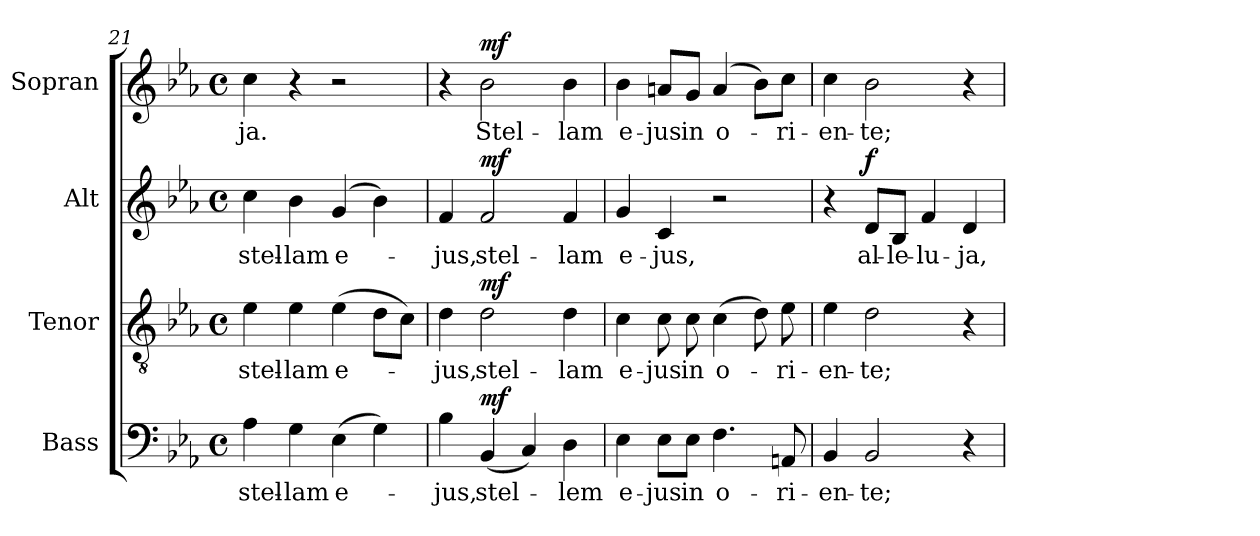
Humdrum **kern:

**kern	**text	**dynam	**kern	**text	**dynam	**kern	**text	**dynam	**kern	**text	**dynam
*part4	*part4	*part4	*part3	*part3	*part3	*part2	*part2	*part2	*part1	*part1	*part1
*staff4	*staff4	*staff4	*staff3	*staff3	*staff3	*staff2	*staff2	*staff2	*staff1	*staff1	*staff1
*I"Bass	*	*	*I"Tenor	*	*	*I"Alt	*	*	*I"Sopran	*	*
*I'B.	*	*	*I'T.	*	*	*I'A.	*	*	*I'S.	*	*
*clefF4	*	*	*clefGv2	*	*	*clefG2	*	*	*clefG2	*	*
*k[b-e-a-]	*	*	*k[b-e-a-]	*	*	*k[b-e-a-]	*	*	*k[b-e-a-]	*	*
*E-:	*	*	*E-:	*	*	*E-:	*	*	*E-:	*	*
*M4/4	*	*	*M4/4	*	*	*M4/4	*	*	*M4/4	*	*
*met(c)	*	*	*met(c)	*	*	*met(c)	*	*	*met(c)	*	*
=21	=21	=21	=21	=21	=21	=21	=21	=21	=21	=21	=21
!	!LO:LY:b	!	!	!LO:LY:b	!	!	!LO:LY:b	!	!	!LO:LY:b	!
4A-\	stel-	.	4e-\	stel-	.	4cc\	stel-	.	4cc\	-ja.	.
!	!LO:LY:b	!	!	!LO:LY:b	!	!	!LO:LY:b	!	!	!	!
4G\	-lam	.	4e-\	-lam	.	4b-\	-lam	.	4r	.	.
!	!LO:LY:b	!	!	!LO:LY:b	!	!	!LO:LY:b	!	!	!	!
(>4E-\	e-	.	(>4e-\	e-	.	(4g/	e-	.	2r	.	.
4G\)	.	.	8d\L	.	.	4b-\)	.	.	.	.	.
.	.	.	8c\J)	.	.	.	.	.	.	.	.
=22	=22	=22	=22	=22	=22	=22	=22	=22	=22	=22	=22
!	!LO:LY:b	!	!	!LO:LY:b	!	!	!LO:LY:b	!	!	!	!
4B-\	-jus,	.	4d\	-jus,	.	4f/	-jus,	.	4r	.	.
!	!LO:LY:b	!LO:DY:a	!	!LO:LY:b	!LO:DY:a	!	!LO:LY:b	!LO:DY:a	!	!LO:LY:b	!LO:DY:a
(<4BB-/	stel-	mf	2d\	stel-	mf	2f/	stel-	mf	2b-\	Stel-	mf
4C/)	.	.	.	.	.	.	.	.	.	.	.
!	!LO:LY:b	!	!	!LO:LY:b	!	!	!LO:LY:b	!	!	!LO:LY:b	!
4D\	-lem	.	4d\	-lam	.	4f/	-lam	.	4b-\	-lam	.
!!LO:LB:g=z
=23	=23	=23	=23	=23	=23	=23	=23	=23	=23	=23	=23
!	!LO:LY:b	!	!	!LO:LY:b	!	!	!LO:LY:b	!	!	!LO:LY:b	!
4E-\	e-	.	4c\	e-	.	4g/	e-	.	4b-\	e-	.
!	!LO:LY:b	!	!	!LO:LY:b	!	!	!LO:LY:b	!	!	!LO:LY:b	!
8E-\L	-jus	.	8c\	-jus	.	4c/	-jus,	.	8an/L	-jus	.
!	!LO:LY:b	!	!	!LO:LY:b	!	!	!	!	!	!LO:LY:b	!
8E-\J	in	.	8c\	in	.	.	.	.	8g/J	in	.
!	!LO:LY:b	!	!	!LO:LY:b	!	!	!	!	!	!LO:LY:b	!
4.F\	o-	.	(>4c\	o-	.	2r	.	.	(4a/	o-	.
.	.	.	8d\)	.	.	.	.	.	8b-\L)	.	.
!	!LO:LY:b	!	!	!LO:LY:b	!	!	!	!	!	!LO:LY:b	!
8AAn/	-ri-	.	8e-\	-ri-	.	.	.	.	8cc\J	-ri-	.
=24	=24	=24	=24	=24	=24	=24	=24	=24	=24	=24	=24
!	!LO:LY:b	!	!	!LO:LY:b	!	!	!	!	!	!LO:LY:b	!
4BB-/	-en-	.	4e-\	-en-	.	4r	.	.	4cc\	-en-	.
!	!LO:LY:b	!	!	!LO:LY:b	!	!	!LO:LY:b	!LO:DY:a	!	!LO:LY:b	!
2BB-/	-te;	.	2d\	-te;	.	8d/L	al-	f	2b-\	-te;	.
!	!	!	!	!	!	!	!LO:LY:b	!	!	!	!
.	.	.	.	.	.	8B-/J	-le-	.	.	.	.
!	!	!	!	!	!	!	!LO:LY:b	!	!	!	!
.	.	.	.	.	.	4f/	-lu-	.	.	.	.
!	!	!	!	!	!	!	!LO:LY:b	!	!	!	!
4r	.	.	4r	.	.	4d/	-ja,	.	4r	.	.
=	=	=	=	=	=	=	=	=	=	=	=
*-	*-	*-	*-	*-	*-	*-	*-	*-	*-	*-	*-
